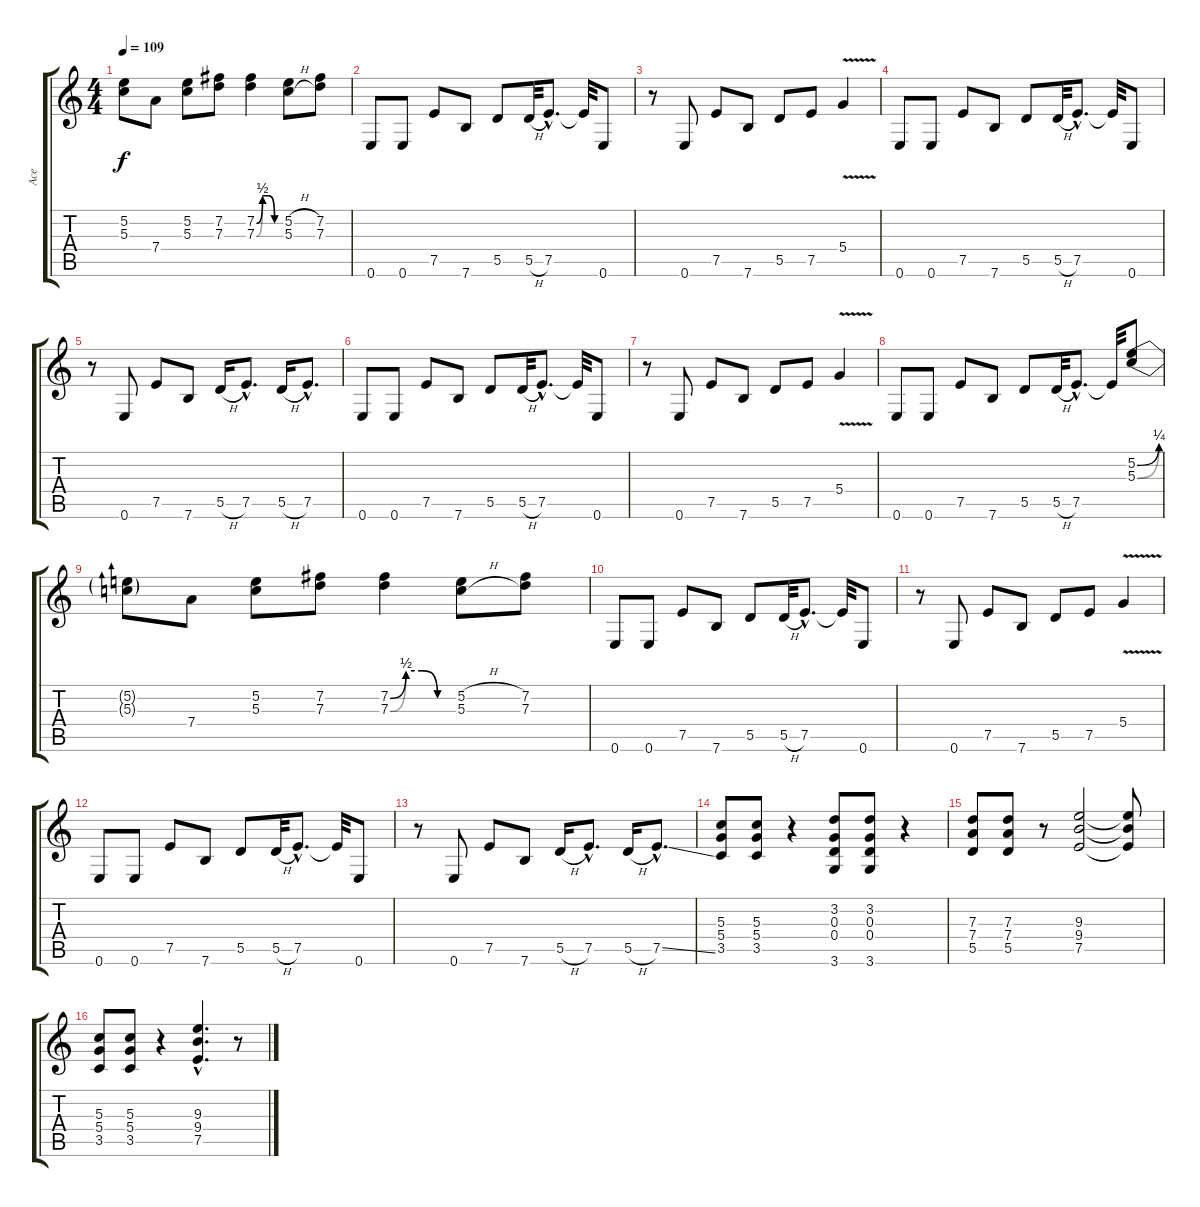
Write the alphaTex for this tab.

\track ("Ace" "Ace") {instrument distortionguitar}
\staff {score tabs}
\tuning (E4 B3 G3 D3 A2 E2) {hide}
\ts (4 4)
\tempo 109
\clef g2
\ks c
(5.2{t} 5.3{t}).8{dy f} 7.4.8 (5.2 5.3).8 (7.2 7.3).8 (7.2{be (custom 0 0 15 2 30 2 45 0 60 0)} 7.3{be (custom 0 0 15 2 30 2 45 0 60 0)}).4 (5.2{h} 5.3{h}).8 (7.2 7.3).8 |
0.6.8 0.6.8 7.5.8 7.6.8 5.5.8 5.5{h}.32 7.5{hac}.8{d} 7.5{t}.32 0.6.8 |
r.8 0.6.8 7.5.8 7.6.8 5.5.8 7.5.8 5.4{v}.4 |
0.6.8 0.6.8 7.5.8 7.6.8 5.5.8 5.5{h}.32 7.5{hac}.8{d} 7.5{t}.32 0.6.8 |
r.8 0.6.8 7.5.8 7.6.8 5.5{h}.16 7.5{hac}.8{d} 5.5{h}.16 7.5{hac}.8{d} |
0.6.8 0.6.8 7.5.8 7.6.8 5.5.8 5.5{h}.32 7.5{hac}.8{d} 7.5{t}.32 0.6.8 |
r.8 0.6.8 7.5.8 7.6.8 5.5.8 7.5.8 5.4{v}.4 |
0.6.8 0.6.8 7.5.8 7.6.8 5.5.8 5.5{h}.32 7.5{hac}.8{d} 7.5{t}.32 (5.2{be (bend 0 0 60 1)} 5.3{be (bend 0 0 60 1)}).8 |
(5.2{t} 5.3{t}).8 7.4.8 (5.2 5.3).8 (7.2 7.3).8 (7.2{be (custom 0 0 15 2 30 2 45 0 60 0)} 7.3{be (custom 0 0 15 2 30 2 45 0 60 0)}).4 (5.2{h} 5.3{h}).8 (7.2 7.3).8 |
0.6.8 0.6.8 7.5.8 7.6.8 5.5.8 5.5{h}.32 7.5{hac}.8{d} 7.5{t}.32 0.6.8 |
r.8 0.6.8 7.5.8 7.6.8 5.5.8 7.5.8 5.4{v}.4 |
0.6.8 0.6.8 7.5.8 7.6.8 5.5.8 5.5{h}.32 7.5{hac}.8{d} 7.5{t}.32 0.6.8 |
r.8 0.6.8 7.5.8 7.6.8 5.5{h}.16 7.5{hac}.8{d} 5.5{h}.16 7.5{ss hac}.8{d} |
(5.3 5.4 3.5).8 (5.3 5.4 3.5).8 r.4 (3.2 0.3 0.4 3.6).8 (3.2 0.3 0.4 3.6).8 r.4 |
(7.3 7.4 5.5).8 (7.3 7.4 5.5).8 r.8 (9.3 9.4 7.5).2 (9.3{t} 9.4{t} 7.5{t}).8 |
(5.3 5.4 3.5).8 (5.3 5.4 3.5).8 r.4 (9.3{hac} 9.4{ss hac} 7.5{ss hac}).4{d} r.8
